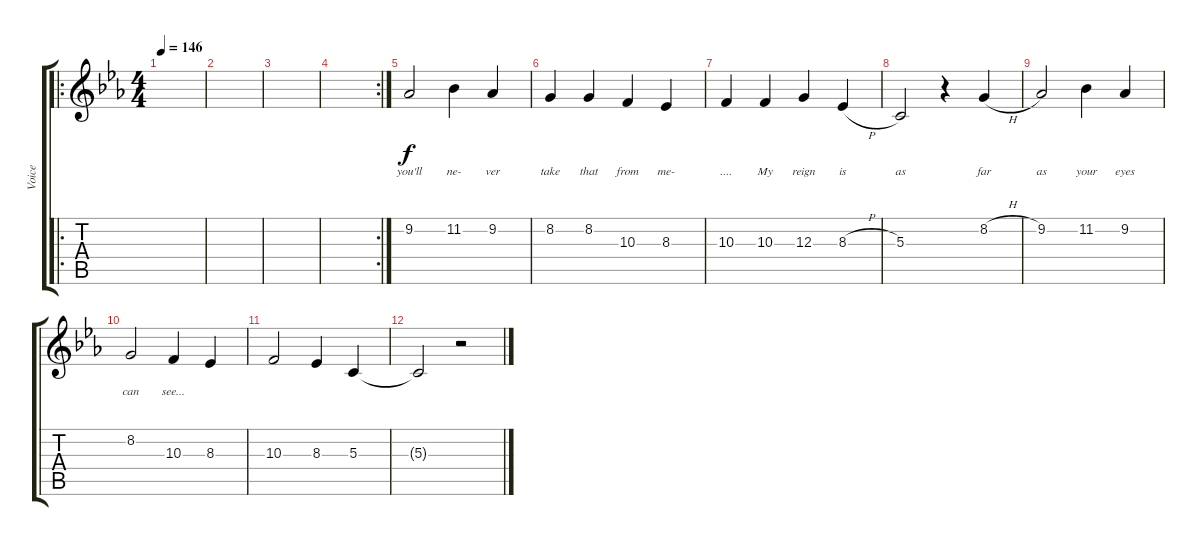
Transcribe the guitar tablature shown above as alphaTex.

\track ("Voice" "Voice") {instrument flute}
\staff {score tabs}
\tuning (E4 B3 G3 D3 A2 E2) {hide}
\ro
\ts (4 4)
\tempo 146
\clef g2
\ks cminor
|
|
|
\rc 2
|
9.2.2{lyrics (0 "you'll") lyrics (1 "") lyrics (2 "") lyrics (3 "") lyrics (4 "")} 11.2.4{lyrics (0 "ne-") lyrics (1 "") lyrics (2 "") lyrics (3 "") lyrics (4 "")} 9.2.4{lyrics (0 "ver") lyrics (1 "") lyrics (2 "") lyrics (3 "") lyrics (4 "")} |
8.2.4{lyrics (0 "take") lyrics (1 "") lyrics (2 "") lyrics (3 "") lyrics (4 "")} 8.2.4{lyrics (0 "that") lyrics (1 "") lyrics (2 "") lyrics (3 "") lyrics (4 "")} 10.3.4{lyrics (0 "from") lyrics (1 "") lyrics (2 "") lyrics (3 "") lyrics (4 "")} 8.3.4{lyrics (0 "me-") lyrics (1 "") lyrics (2 "") lyrics (3 "") lyrics (4 "")} |
10.3.4{lyrics (0 "....") lyrics (1 "") lyrics (2 "") lyrics (3 "") lyrics (4 "")} 10.3.4{lyrics (0 "My") lyrics (1 "") lyrics (2 "") lyrics (3 "") lyrics (4 "")} 12.3.4{lyrics (0 "reign") lyrics (1 "") lyrics (2 "") lyrics (3 "") lyrics (4 "")} 8.3{h}.4{lyrics (0 "is") lyrics (1 "") lyrics (2 "") lyrics (3 "") lyrics (4 "")} |
5.3.2{lyrics (0 "as") lyrics (1 "") lyrics (2 "") lyrics (3 "") lyrics (4 "")} r.4 8.2{h}.4{lyrics (0 "far") lyrics (1 "") lyrics (2 "") lyrics (3 "") lyrics (4 "")} |
9.2.2{lyrics (0 "as") lyrics (1 "") lyrics (2 "") lyrics (3 "") lyrics (4 "")} 11.2.4{lyrics (0 "your") lyrics (1 "") lyrics (2 "") lyrics (3 "") lyrics (4 "")} 9.2.4{lyrics (0 "eyes") lyrics (1 "") lyrics (2 "") lyrics (3 "") lyrics (4 "")} |
8.2.2{lyrics (0 "can") lyrics (1 "") lyrics (2 "") lyrics (3 "") lyrics (4 "")} 10.3.4{lyrics (0 "see...") lyrics (1 "") lyrics (2 "") lyrics (3 "") lyrics (4 "")} 8.3.4 |
10.3.2 8.3.4 5.3.4 |
5.3{t}.2 r.2
